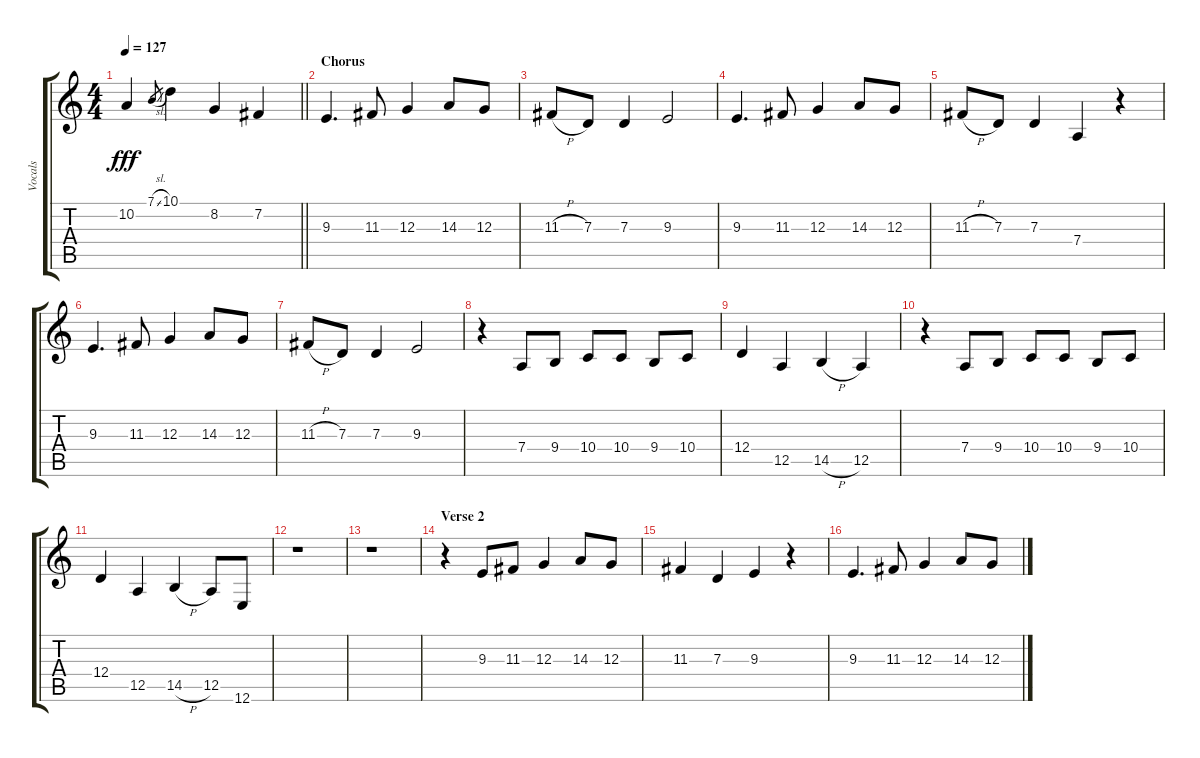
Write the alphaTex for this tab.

\track ("Vocals" "Vocals") {instrument altosax}
\staff {score tabs}
\tuning (E4 B3 G3 D3 A2 E2) {hide}
\ts (4 4)
\tempo 127
\clef g2
\barLineRight lightlight
\ks c
10.2.4{dy fff} 7.1{sl}.8{gr} 10.1.4 8.2.4 7.2.4 |
\section ("" "Chorus")
9.3.4{d} 11.3.8 12.3.4 14.3.8 12.3.8 |
11.3{h}.8 7.3.8 7.3.4 9.3.2 |
9.3.4{d} 11.3.8 12.3.4 14.3.8 12.3.8 |
11.3{h}.8 7.3.8 7.3.4 7.4.4 r.4 |
9.3.4{d} 11.3.8 12.3.4 14.3.8 12.3.8 |
11.3{h}.8 7.3.8 7.3.4 9.3.2 |
r.4 7.4.8 9.4.8 10.4.8 10.4.8 9.4.8 10.4.8 |
12.4.4 12.5.4 14.5{h}.4 12.5.4 |
r.4 7.4.8 9.4.8 10.4.8 10.4.8 9.4.8 10.4.8 |
12.4.4 12.5.4 14.5{h}.4 12.5.8 12.6.8 |
r.1 |
r.1 |
\section ("" "Verse 2")
r.4 9.3.8 11.3.8 12.3.4 14.3.8 12.3.8 |
11.3.4 7.3.4 9.3.4 r.4 |
9.3.4{d} 11.3.8 12.3.4 14.3.8 12.3.8
